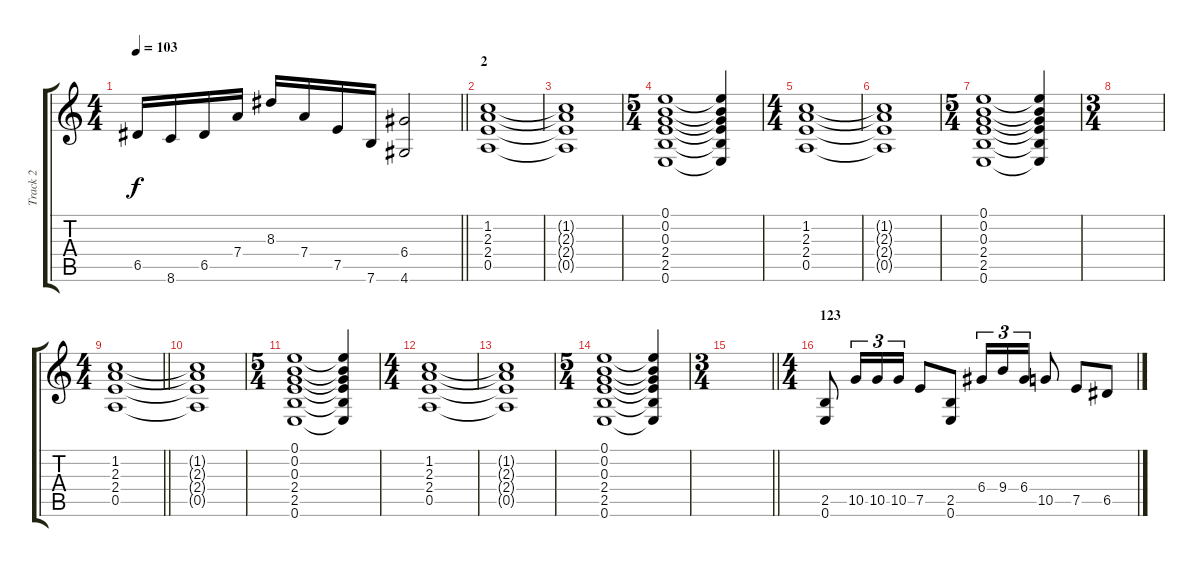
\track ("Track 2" "Track 2") {instrument distortionguitar}
\staff {score tabs}
\tuning (E4 B3 G3 D3 A2 E2) {hide}
\ts (4 4)
\tempo 103
\clef g2
\barLineRight lightlight
\ks c
6.5.16{dy f} 8.6.16 6.5.16 7.4.16 8.3.16 7.4.16 7.5.16 7.6.16 (6.4 4.6).2 |
\section ("" "2")
(1.2 2.3 2.4 0.5).1 |
(1.2{t} 2.3{t} 2.4{t} 0.5{t}).1 |
\ts (5 4)
(0.1 0.2 0.3 2.4 2.5 0.6).1 (0.1{t} 0.2{t} 0.3{t} 2.4{t} 2.5{t} 0.6{t}).4 |
\ts (4 4)
(1.2 2.3 2.4 0.5).1 |
(1.2{t} 2.3{t} 2.4{t} 0.5{t}).1 |
\ts (5 4)
(0.1 0.2 0.3 2.4 2.5 0.6).1 (0.1{t} 0.2{t} 0.3{t} 2.4{t} 2.5{t} 0.6{t}).4 |
\ts (3 4)
|
\ts (4 4)
\barLineRight lightlight
(1.2 2.3 2.4 0.5).1 |
\section ("" "")
(1.2{t} 2.3{t} 2.4{t} 0.5{t}).1 |
\ts (5 4)
(0.1 0.2 0.3 2.4 2.5 0.6).1 (0.1{t} 0.2{t} 0.3{t} 2.4{t} 2.5{t} 0.6{t}).4 |
\ts (4 4)
(1.2 2.3 2.4 0.5).1 |
(1.2{t} 2.3{t} 2.4{t} 0.5{t}).1 |
\ts (5 4)
(0.1 0.2 0.3 2.4 2.5 0.6).1 (0.1{t} 0.2{t} 0.3{t} 2.4{t} 2.5{t} 0.6{t}).4 |
\ts (3 4)
\barLineRight lightlight
|
\ts (4 4)
\section ("" "123")
(2.5 0.6).8{instrument distortionguitar} 10.5.16{tu (3 2)} 10.5.16{tu (3 2)} 10.5.16{tu (3 2)} 7.5.8 (2.5 0.6).8 6.4.16{tu (3 2)} 9.4.16{tu (3 2)} 6.4.16{tu (3 2)} 10.5.8 7.5.8 6.5.8
